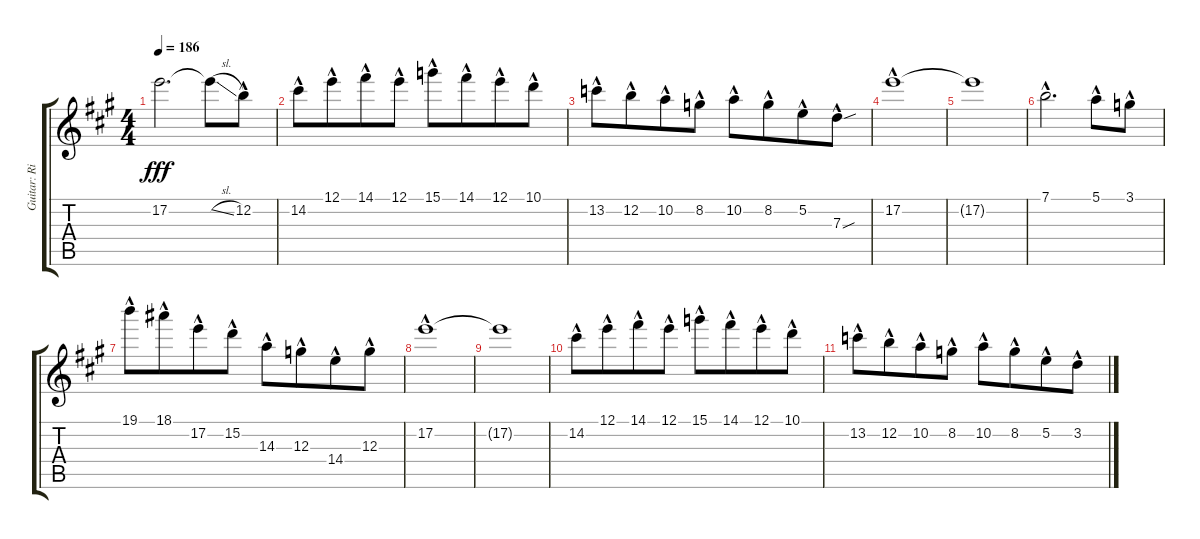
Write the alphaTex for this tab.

\track ("Guitar: Rik" "Guitar: Ri") {instrument overdrivenguitar}
\staff {score tabs}
\tuning (E4 B3 G3 D3 A2 E2) {hide}
\ts (4 4)
\tempo 186
\clef g2
\ks a
17.2{t}.2{d dy fff} 17.2{sl t}.8 12.2{hac}.8 |
14.2{hac}.8 12.1{hac}.8{beam merge} 14.1{hac}.8 12.1{hac}.8{beam split} 15.1{hac}.8 14.1{hac}.8{beam merge} 12.1{hac}.8 10.1{hac}.8 |
13.2{hac}.8 12.2{hac}.8{beam merge} 10.2{hac}.8 8.2{hac}.8{beam split} 10.2{hac}.8 8.2{hac}.8{beam merge} 5.2{hac}.8 7.3{sou hac}.8 |
17.2{hac}.1 |
17.2{t}.1 |
7.1{hac}.2{d} 5.1{hac}.8 3.1{hac}.8 |
19.1{hac}.8 18.1{hac}.8{beam merge} 17.2{hac}.8 15.2{hac}.8{beam split} 14.3{hac}.8 12.3{hac}.8{beam merge} 14.4{hac}.8 12.3{hac}.8 |
17.2{hac}.1 |
17.2{t}.1 |
14.2{hac}.8 12.1{hac}.8{beam merge} 14.1{hac}.8 12.1{hac}.8{beam split} 15.1{hac}.8 14.1{hac}.8{beam merge} 12.1{hac}.8 10.1{hac}.8 |
13.2{hac}.8 12.2{hac}.8{beam merge} 10.2{hac}.8 8.2{hac}.8{beam split} 10.2{hac}.8 8.2{hac}.8{beam merge} 5.2{hac}.8 3.2{hac}.8
